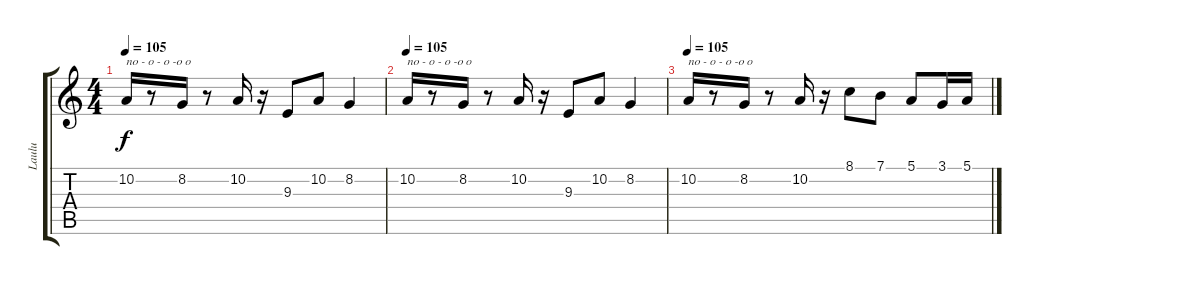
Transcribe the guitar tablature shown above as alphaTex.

\track ("Laulu" "Laulu") {instrument lead6voice}
\staff {score tabs}
\tuning (E4 B3 G3 D3 A2 E2) {hide}
\ts (4 4)
\tempo 105
\clef g2
\ks c
10.2.16{txt "no - o - o -o o" dy f} r.8 8.2.16 r.8 10.2.16 r.16 9.3.8 10.2.8 8.2.4 |
\tempo 105
10.2.16{txt "no - o - o -o o"} r.8 8.2.16 r.8 10.2.16 r.16 9.3.8 10.2.8 8.2.4 |
\tempo 105
10.2.16{txt "no - o - o -o o"} r.8 8.2.16 r.8 10.2.16 r.16 8.1.8 7.1.8 5.1.8 3.1.16 5.1.16
